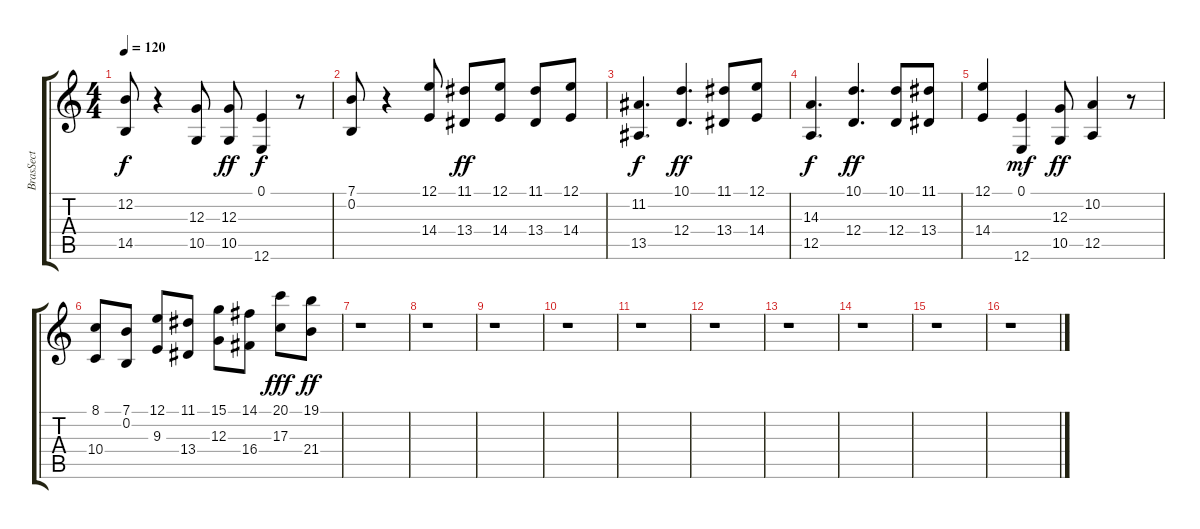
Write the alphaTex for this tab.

\track ("BrasSect" "BrasSect") {instrument brasssection}
\staff {score tabs}
\tuning (E4 B3 G3 D3 A2 E2) {hide}
\ts (4 4)
\tempo 120
\clef g2
\ks c
(12.2 14.5).8{dy f} r.4 (12.3 10.5).8 (12.3 10.5).8{dy ff} (0.1 12.6).4{dy f} r.8 |
(7.1 0.2).8 r.4 (12.1 14.4).8 (11.1 13.4).8{dy ff} (12.1 14.4).8 (11.1 13.4).8 (12.1 14.4).8 |
(11.2 13.5).4{d dy f} (10.1 12.4).4{d dy ff} (11.1 13.4).8 (12.1 14.4).8 |
(14.3 12.5).4{d dy f} (10.1 12.4).4{d dy ff} (10.1 12.4).8 (11.1 13.4).8 |
(12.1 14.4).4 (0.1 12.6).4{dy mf} (12.3 10.5).8{dy ff} (10.2 12.5).4 r.8 |
(8.1 10.4).8 (7.1 0.2).8 (12.1 9.3).8 (11.1 13.4).8 (15.1 12.3).8 (14.1 16.4).8 (20.1 17.3).8{dy fff} (19.1 21.4).8{dy ff} |
r.1 |
r.1 |
r.1 |
r.1 |
r.1 |
r.1 |
r.1 |
r.1 |
r.1 |
r.1
